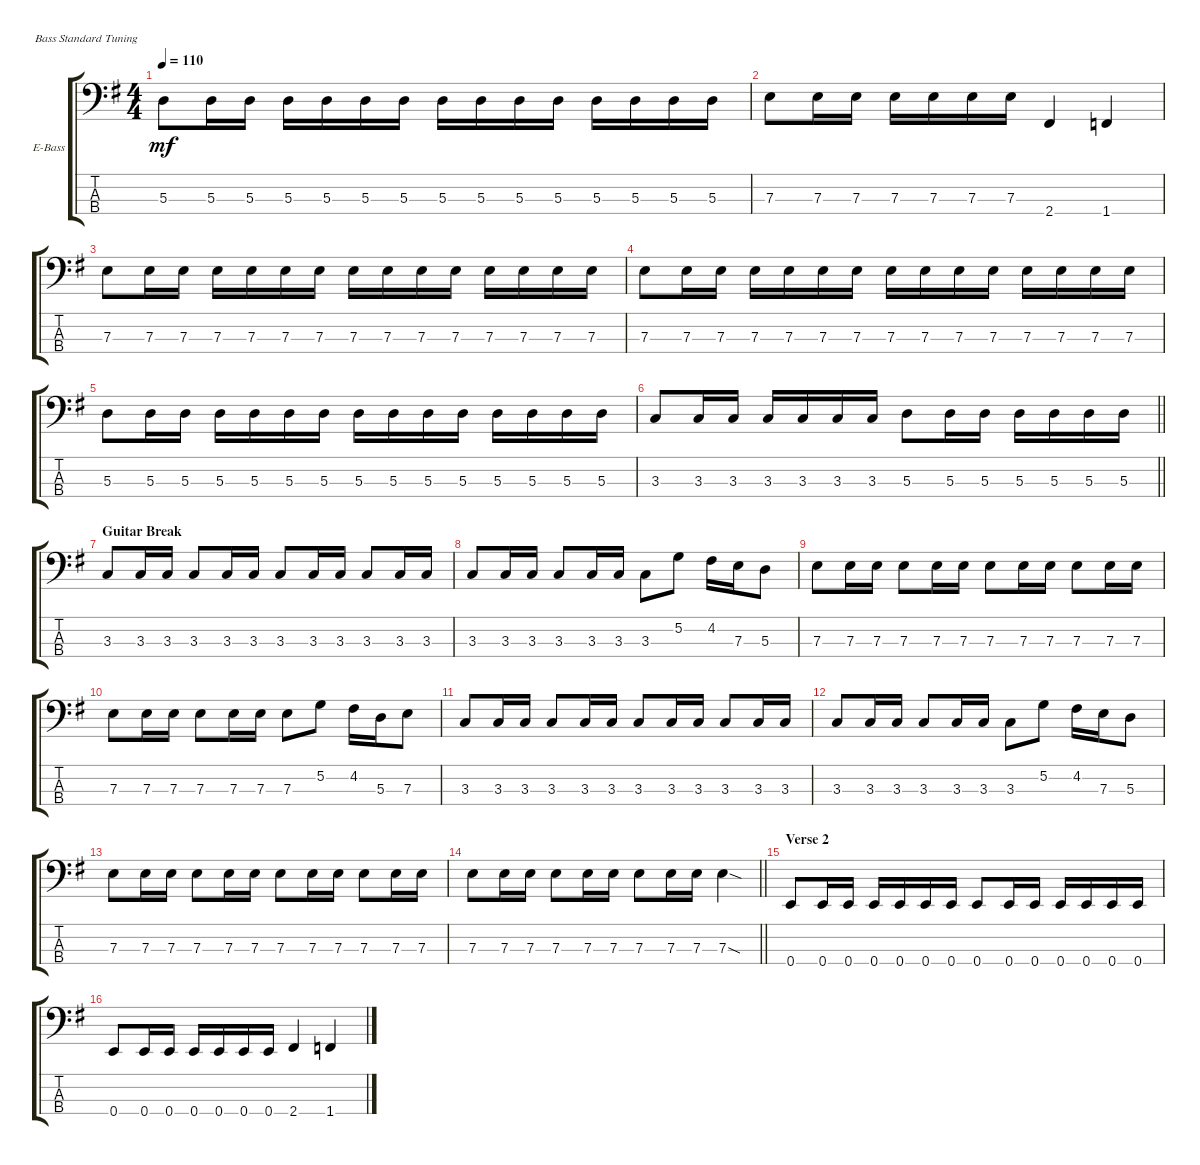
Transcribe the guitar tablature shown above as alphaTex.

\bracketExtendMode groupsimilarinstruments
\firstSystemTrackNameOrientation horizontal
\otherSystemsTrackNameOrientation horizontal
\track ("Бас" "E-Bass") {instrument electricbassfinger}
\staff {score tabs}
\tuning (G2 D2 A1 E1)
\ts (4 4)
\tempo 110
\clef f4
\ks eminor
5.3.8{dy mf} 5.3.16 5.3.16 5.3.16 5.3.16 5.3.16 5.3.16 5.3.16 5.3.16 5.3.16 5.3.16 5.3.16 5.3.16 5.3.16 5.3.16 |
7.3.8 7.3.16 7.3.16 7.3.16 7.3.16 7.3.16 7.3.16 2.4.4 1.4.4 |
7.3.8 7.3.16 7.3.16 7.3.16 7.3.16 7.3.16 7.3.16 7.3.16 7.3.16 7.3.16 7.3.16 7.3.16 7.3.16 7.3.16 7.3.16 |
7.3.8 7.3.16 7.3.16 7.3.16 7.3.16 7.3.16 7.3.16 7.3.16 7.3.16 7.3.16 7.3.16 7.3.16 7.3.16 7.3.16 7.3.16 |
5.3.8 5.3.16 5.3.16 5.3.16 5.3.16 5.3.16 5.3.16 5.3.16 5.3.16 5.3.16 5.3.16 5.3.16 5.3.16 5.3.16 5.3.16 |
\barLineRight lightlight
3.3.8 3.3.16 3.3.16 3.3.16 3.3.16 3.3.16 3.3.16 5.3.8 5.3.16 5.3.16 5.3.16 5.3.16 5.3.16 5.3.16 |
\section ("" "Guitar Break")
3.3.8 3.3.16 3.3.16 3.3.8 3.3.16 3.3.16 3.3.8 3.3.16 3.3.16 3.3.8 3.3.16 3.3.16 |
3.3.8 3.3.16 3.3.16 3.3.8 3.3.16 3.3.16 3.3.8 5.2.8 4.2.16 7.3.16 5.3.8 |
7.3.8 7.3.16 7.3.16 7.3.8 7.3.16 7.3.16 7.3.8 7.3.16 7.3.16 7.3.8 7.3.16 7.3.16 |
7.3.8 7.3.16 7.3.16 7.3.8 7.3.16 7.3.16 7.3.8 5.2.8 4.2.16 5.3.16 7.3.8 |
3.3.8 3.3.16 3.3.16 3.3.8 3.3.16 3.3.16 3.3.8 3.3.16 3.3.16 3.3.8 3.3.16 3.3.16 |
3.3.8 3.3.16 3.3.16 3.3.8 3.3.16 3.3.16 3.3.8 5.2.8 4.2.16 7.3.16 5.3.8 |
7.3.8 7.3.16 7.3.16 7.3.8 7.3.16 7.3.16 7.3.8 7.3.16 7.3.16 7.3.8 7.3.16 7.3.16 |
\barLineRight lightlight
7.3.8 7.3.16 7.3.16 7.3.8 7.3.16 7.3.16 7.3.8 7.3.16 7.3.16 7.3{sod}.4 |
\section ("" "Verse 2")
0.4.8 0.4.16 0.4.16 0.4.16 0.4.16 0.4.16 0.4.16 0.4.8 0.4.16 0.4.16 0.4.16 0.4.16 0.4.16 0.4.16 |
0.4.8 0.4.16 0.4.16 0.4.16 0.4.16 0.4.16 0.4.16 2.4.4 1.4.4
